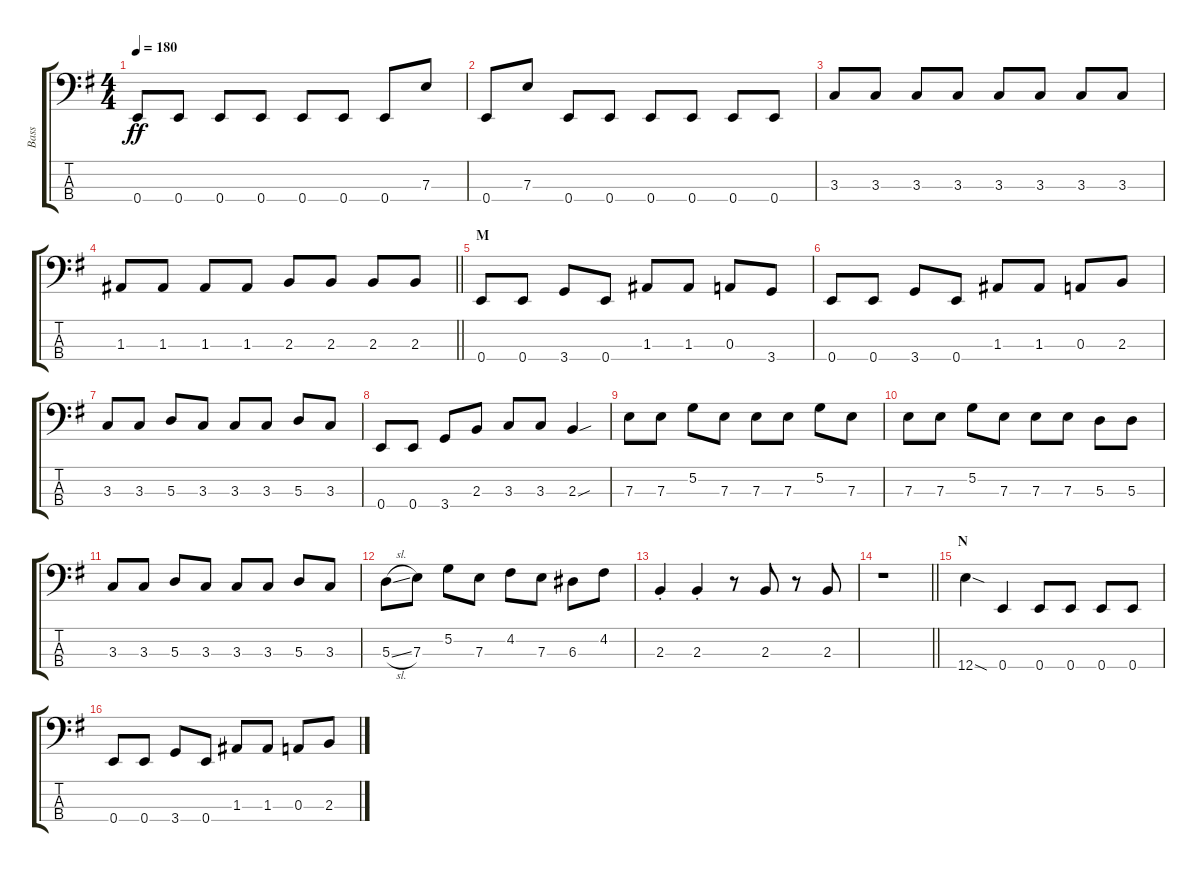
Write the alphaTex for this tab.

\track ("Bass" "Bass") {instrument electricbasspick}
\staff {score tabs}
\tuning (G2 D2 A1 E1) {hide}
\ts (4 4)
\tempo 180
\clef f4
\ks g
0.4.8{dy ff} 0.4.8 0.4.8 0.4.8 0.4.8 0.4.8 0.4.8 7.3.8 |
0.4.8 7.3.8 0.4.8 0.4.8 0.4.8 0.4.8 0.4.8 0.4.8 |
3.3.8 3.3.8 3.3.8 3.3.8 3.3.8 3.3.8 3.3.8 3.3.8 |
\barLineRight lightlight
1.3.8 1.3.8 1.3.8 1.3.8 2.3.8 2.3.8 2.3.8 2.3.8 |
\section ("" "M")
0.4.8 0.4.8 3.4.8 0.4.8 1.3.8 1.3.8 0.3.8 3.4.8 |
0.4.8 0.4.8 3.4.8 0.4.8 1.3.8 1.3.8 0.3.8 2.3.8 |
3.3.8 3.3.8 5.3.8 3.3.8 3.3.8 3.3.8 5.3.8 3.3.8 |
0.4.8 0.4.8 3.4.8 2.3.8 3.3.8 3.3.8 2.3{sou}.4 |
7.3.8 7.3.8 5.2.8 7.3.8 7.3.8 7.3.8 5.2.8 7.3.8 |
7.3.8 7.3.8 5.2.8 7.3.8 7.3.8 7.3.8 5.3.8 5.3.8 |
3.3.8 3.3.8 5.3.8 3.3.8 3.3.8 3.3.8 5.3.8 3.3.8 |
5.3{sl}.8 7.3.8 5.2.8 7.3.8 4.2.8 7.3.8 6.3.8 4.2.8 |
2.3{st}.4 2.3{st}.4 r.8 2.3.8 r.8 2.3.8 |
\barLineRight lightlight
r.1 |
\section ("" "N")
12.4{sod}.4 0.4.4 0.4.8 0.4.8 0.4.8 0.4.8 |
0.4.8 0.4.8 3.4.8 0.4.8 1.3.8 1.3.8 0.3.8 2.3.8
